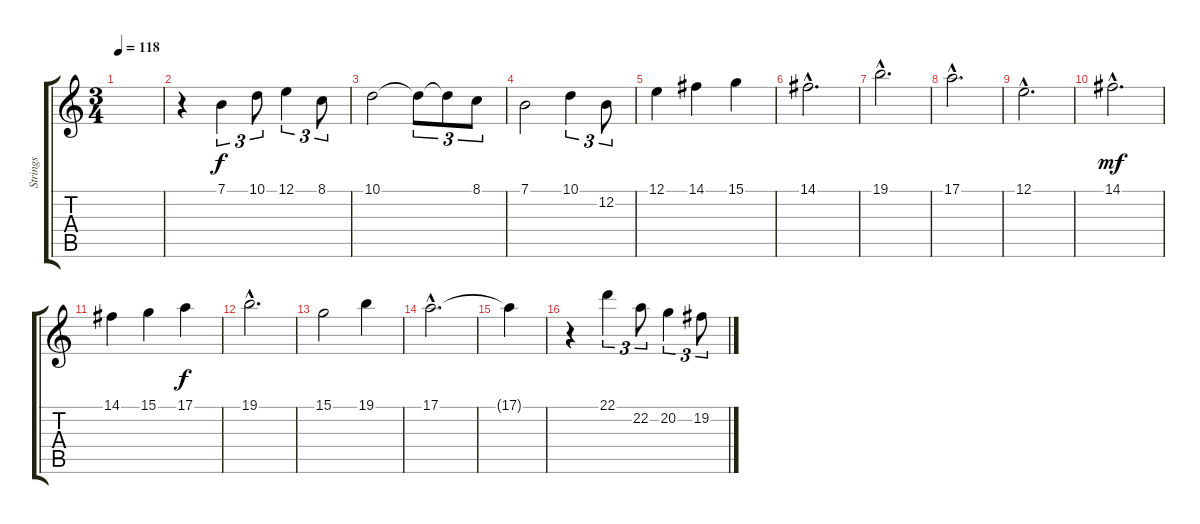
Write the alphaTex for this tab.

\track ("Strings" "Strings") {instrument stringensemble1}
\staff {score tabs}
\tuning (E4 B3 G3 D3 A2 E2) {hide}
\ts (3 4)
\tempo 118
\clef g2
\ks c
|
r.4 7.1.4{tu (3 2) dy f} 10.1.8{tu (3 2)} 12.1.4{tu (3 2)} 8.1.8{tu (3 2)} |
10.1.2 10.1{t}.8{tu (3 2)} 10.1{t}.8{tu (3 2)} 8.1.8{tu (3 2)} |
7.1.2 10.1.4{tu (3 2)} 12.2.8{tu (3 2)} |
12.1.4 14.1.4 15.1.4 |
14.1{hac}.2{d} |
19.1{hac}.2{d} |
17.1{hac}.2{d} |
12.1{hac}.2{d} |
14.1{hac}.2{d dy mf} |
14.1.4 15.1.4 17.1.4{dy f} |
19.1{hac}.2{d} |
15.1.2 19.1.4 |
17.1{hac}.2{d} |
17.1{t}.4 |
r.4 22.1.4{tu (3 2)} 22.2.8{tu (3 2)} 20.2.4{tu (3 2)} 19.2.8{tu (3 2)}
